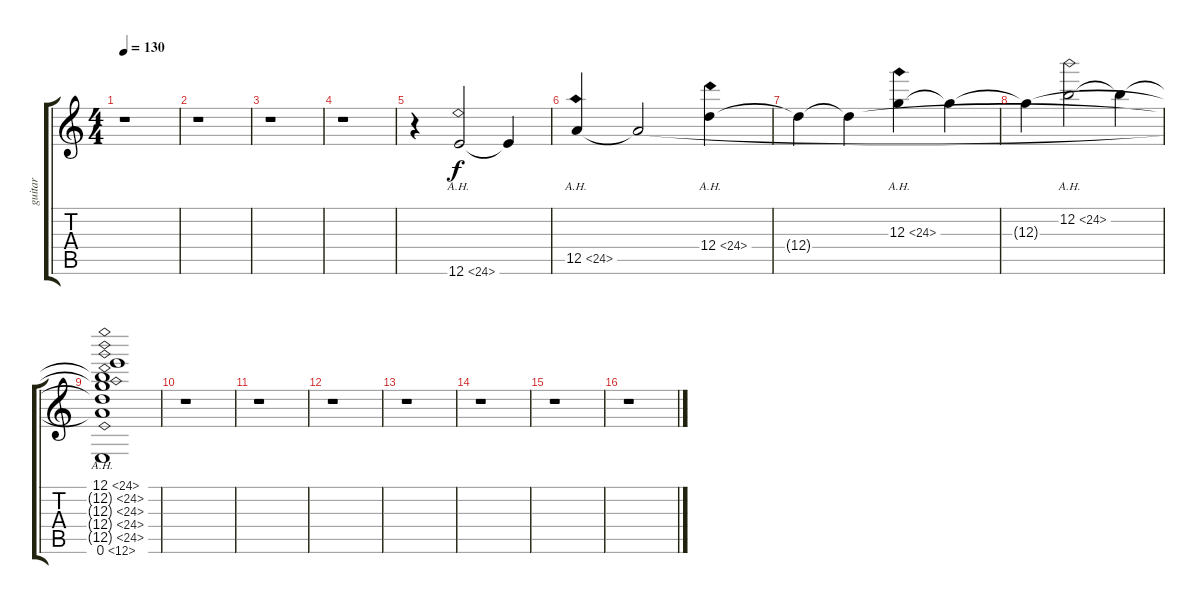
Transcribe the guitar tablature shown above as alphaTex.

\track ("guitar" "guitar") {instrument acousticguitarsteel}
\staff {score tabs}
\tuning (E4 B3 G3 D3 A2 E2) {hide}
\ts (4 4)
\tempo 130
\clef g2
\ks c
r.1{dy f instrument acousticguitarsteel} |
r.1 |
r.1 |
r.1 |
r.4 12.6{ah 12}.2 12.6{t}.4 |
12.5{ah 12}.4 12.5{t}.2 12.4{ah 12}.4 |
12.4{t}.4 12.4{t}.4 12.3{ah 12}.4 12.3{t}.4 |
12.3{t}.4 12.2{ah 12}.2 12.2{t}.4 |
(12.1{ah 12} 12.2{ah 12 t} 12.3{ah 12 t} 12.4{ah 12 t} 12.5{ah 12 t} 0.6{ah 12}).1 |
r.1 |
r.1 |
r.1 |
r.1 |
r.1 |
r.1 |
r.1
